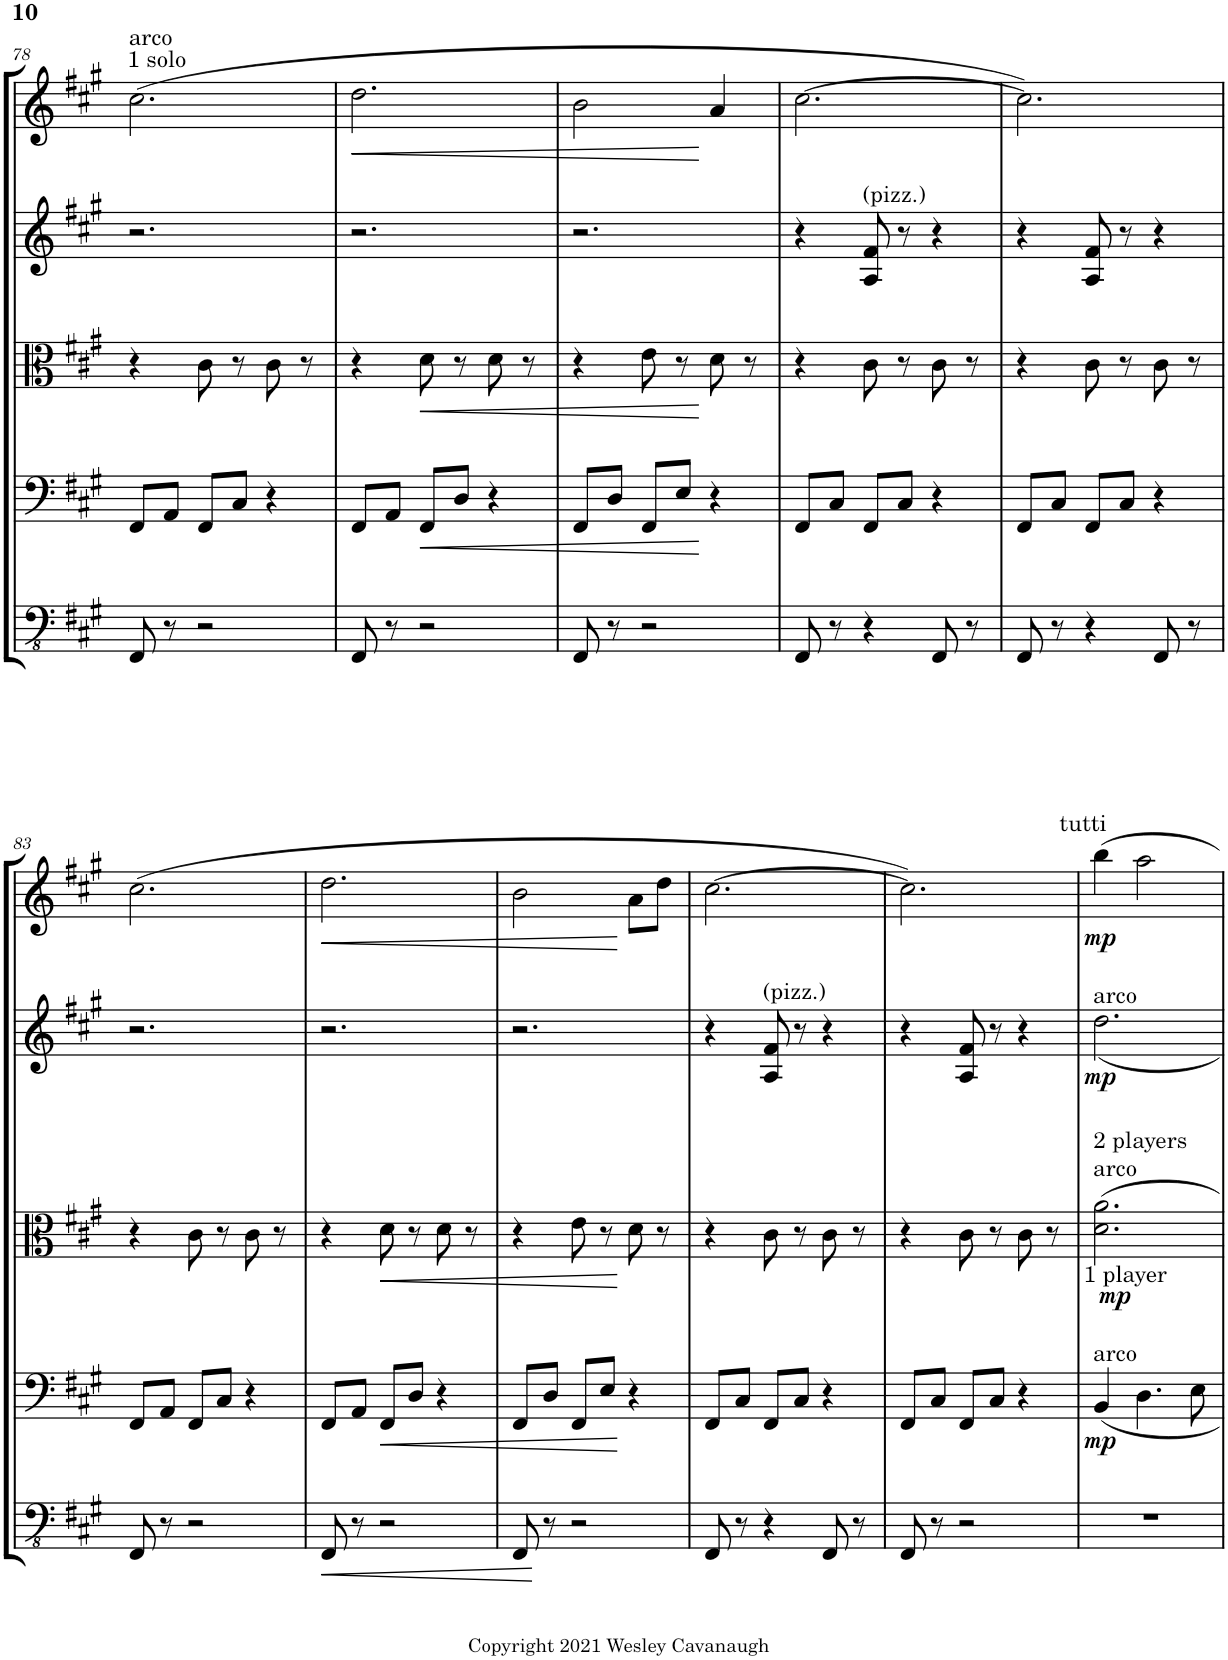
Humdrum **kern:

**kern	**dynam	**kern	**dynam	**kern	**dynam	**kern	**dynam	**kern	**dynam
*part5	*part5	*part4	*part4	*part3	*part3	*part2	*part2	*part1	*part1
*staff5	*staff5	*staff4	*staff4	*staff3	*staff3	*staff2	*staff2	*staff1	*staff1
*I"Contrbass	*	*I"Cello	*	*I"Viola	*	*I"Violin II	*	*I"Violin I	*
*I'Cb	*	*	*	*I'Vla	*	*I'Vln	*	*I'Vln	*
!!LO:PB:g=z
*clefFv4	*	*clefF4	*	*clefC3	*	*clefG2	*	*clefG2	*
*ITrd7c12	*	*	*	*	*	*	*	*	*
*k[f#c#g#]	*	*k[f#c#g#]	*	*k[f#c#g#]	*	*k[f#c#g#]	*	*k[f#c#g#]	*
*M3/4	*	*M3/4	*	*M3/4	*	*M3/4	*	*M3/4	*
=78	=78	=78	=78	=78	=78	=78	=78	=78	=78
!	!	!	!	!	!	!	!	!LO:TX:a:t=1 solo	!
!	!	!	!	!	!	!	!	!LO:TX:a:t=arco	!
8FFF#/	.	8FF#/L	.	4r	.	2.r	.	(2.cc#\	.
8r	.	8AA/J	.	.	.	.	.	.	.
2r	.	8FF#/L	.	8c#\	.	.	.	.	.
.	.	8C#/J	.	8r	.	.	.	.	.
.	.	4r	.	8c#\	.	.	.	.	.
.	.	.	.	8r	.	.	.	.	.
=79	=79	=79	=79	=79	=79	=79	=79	=79	=79
!	!	!	!	!	!	!	!	!	!LO:HP:b
8FFF#/	.	8FF#/L	.	4r	.	2.r	.	2.dd\	<
8r	.	8AA/J	.	.	.	.	.	.	.
!	!	!	!LO:HP:b	!	!LO:HP:b	!	!	!	!
2r	.	8FF#/L	<	8d\	<	.	.	.	.
.	.	8D/J	.	8r	.	.	.	.	.
.	.	4r	.	8d\	.	.	.	.	.
.	.	.	.	8r	.	.	.	.	.
=80	=80	=80	=80	=80	=80	=80	=80	=80	=80
8FFF#/	.	8FF#/L	.	4r	.	2.r	.	2b\	.
8r	.	8D/J	.	.	.	.	.	.	.
2r	.	8FF#/L	.	8e\	.	.	.	.	.
.	.	8E/J	.	8r	.	.	.	.	.
.	.	4r	[	8d\	[	.	.	4a/	[
.	.	.	.	8r	.	.	.	.	.
=81	=81	=81	=81	=81	=81	=81	=81	=81	=81
8FFF#/	.	8FF#/L	.	4r	.	4r	.	[2.cc#\	.
8r	.	8C#/J	.	.	.	.	.	.	.
!	!	!	!	!	!	!LO:TX:a:t=(pizz.)	!	!	!
4r	.	8FF#/L	.	8c#\	.	8A/ 8f#/	.	.	.
.	.	8C#/J	.	8r	.	8r	.	.	.
8FFF#/	.	4r	.	8c#\	.	4r	.	.	.
8r	.	.	.	8r	.	.	.	.	.
=82	=82	=82	=82	=82	=82	=82	=82	=82	=82
8FFF#/	.	8FF#/L	.	4r	.	4r	.	2.cc#\])	.
8r	.	8C#/J	.	.	.	.	.	.	.
4r	.	8FF#/L	.	8c#\	.	8A/ 8f#/	.	.	.
.	.	8C#/J	.	8r	.	8r	.	.	.
8FFF#/	.	4r	.	8c#\	.	4r	.	.	.
8r	.	.	.	8r	.	.	.	.	.
!!LO:LB:g=z
=83	=83	=83	=83	=83	=83	=83	=83	=83	=83
8FFF#/	.	8FF#/L	.	4r	.	2.r	.	(2.cc#\	.
8r	.	8AA/J	.	.	.	.	.	.	.
2r	.	8FF#/L	.	8c#\	.	.	.	.	.
.	.	8C#/J	.	8r	.	.	.	.	.
.	.	4r	.	8c#\	.	.	.	.	.
.	.	.	.	8r	.	.	.	.	.
=84	=84	=84	=84	=84	=84	=84	=84	=84	=84
!	!LO:HP:b	!	!	!	!	!	!	!	!LO:HP:b
8FFF#/	<	8FF#/L	.	4r	.	2.r	.	2.dd\	<
8r	.	8AA/J	.	.	.	.	.	.	.
!	!	!	!LO:HP:b	!	!LO:HP:b	!	!	!	!
2r	.	8FF#/L	<	8d\	<	.	.	.	.
.	.	8D/J	.	8r	.	.	.	.	.
.	.	4r	.	8d\	.	.	.	.	.
.	.	.	.	8r	.	.	.	.	.
=85	=85	=85	=85	=85	=85	=85	=85	=85	=85
8FFF#/	.	8FF#/L	.	4r	.	2.r	.	2b\	.
8r	[	8D/J	.	.	.	.	.	.	.
2r	.	8FF#/L	.	8e\	.	.	.	.	.
.	.	8E/J	.	8r	.	.	.	.	.
.	.	4r	[	8d\	[	.	.	8a\L	[
.	.	.	.	8r	.	.	.	8dd\J	.
=86	=86	=86	=86	=86	=86	=86	=86	=86	=86
8FFF#/	.	8FF#/L	.	4r	.	4r	.	[2.cc#\	.
8r	.	8C#/J	.	.	.	.	.	.	.
!	!	!	!	!	!	!LO:TX:a:t=(pizz.)	!	!	!
4r	.	8FF#/L	.	8c#\	.	8A/ 8f#/	.	.	.
.	.	8C#/J	.	8r	.	8r	.	.	.
8FFF#/	.	4r	.	8c#\	.	4r	.	.	.
8r	.	.	.	8r	.	.	.	.	.
=87	=87	=87	=87	=87	=87	=87	=87	=87	=87
8FFF#/	.	8FF#/L	.	4r	.	4r	.	2.cc#\])	.
8r	.	8C#/J	.	.	.	.	.	.	.
2r	.	8FF#/L	.	8c#\	.	8A/ 8f#/	.	.	.
.	.	8C#/J	.	8r	.	8r	.	.	.
.	.	4r	.	8c#\	.	4r	.	.	.
.	.	.	.	8r	.	.	.	.	.
=88	=88	=88	=88	=88	=88	=88	=88	=88	=88
!	!	!	!	!	!	!	!	!LO:TX:a:t=tutti	!
!	!	!	!	!	!	!LO:TX:a:t=arco	!	!	!
!	!	!	!	!LO:TX:b:t=1 player	!	!	!	!	!
!	!	!	!	!LO:TX:a:t=2 players	!	!	!	!	!
!	!	!	!	!LO:TX:a:t=arco	!	!	!	!	!
!	!	!LO:TX:a:t=arco	!	!	!	!	!	!	!
!	!	!	!LO:DY:b	!	!LO:DY:b	!	!LO:DY:b	!	!LO:DY:b
2.r	.	4BB/	mp	2.d\ 2.a\	mp	2.dd\	mp	4bb\	mp
.	.	4.D\	.	.	.	.	.	2aa\	.
.	.	8E\	.	.	.	.	.	.	.
=	=	=	=	=	=	=	=	=	=
*-	*-	*-	*-	*-	*-	*-	*-	*-	*-
